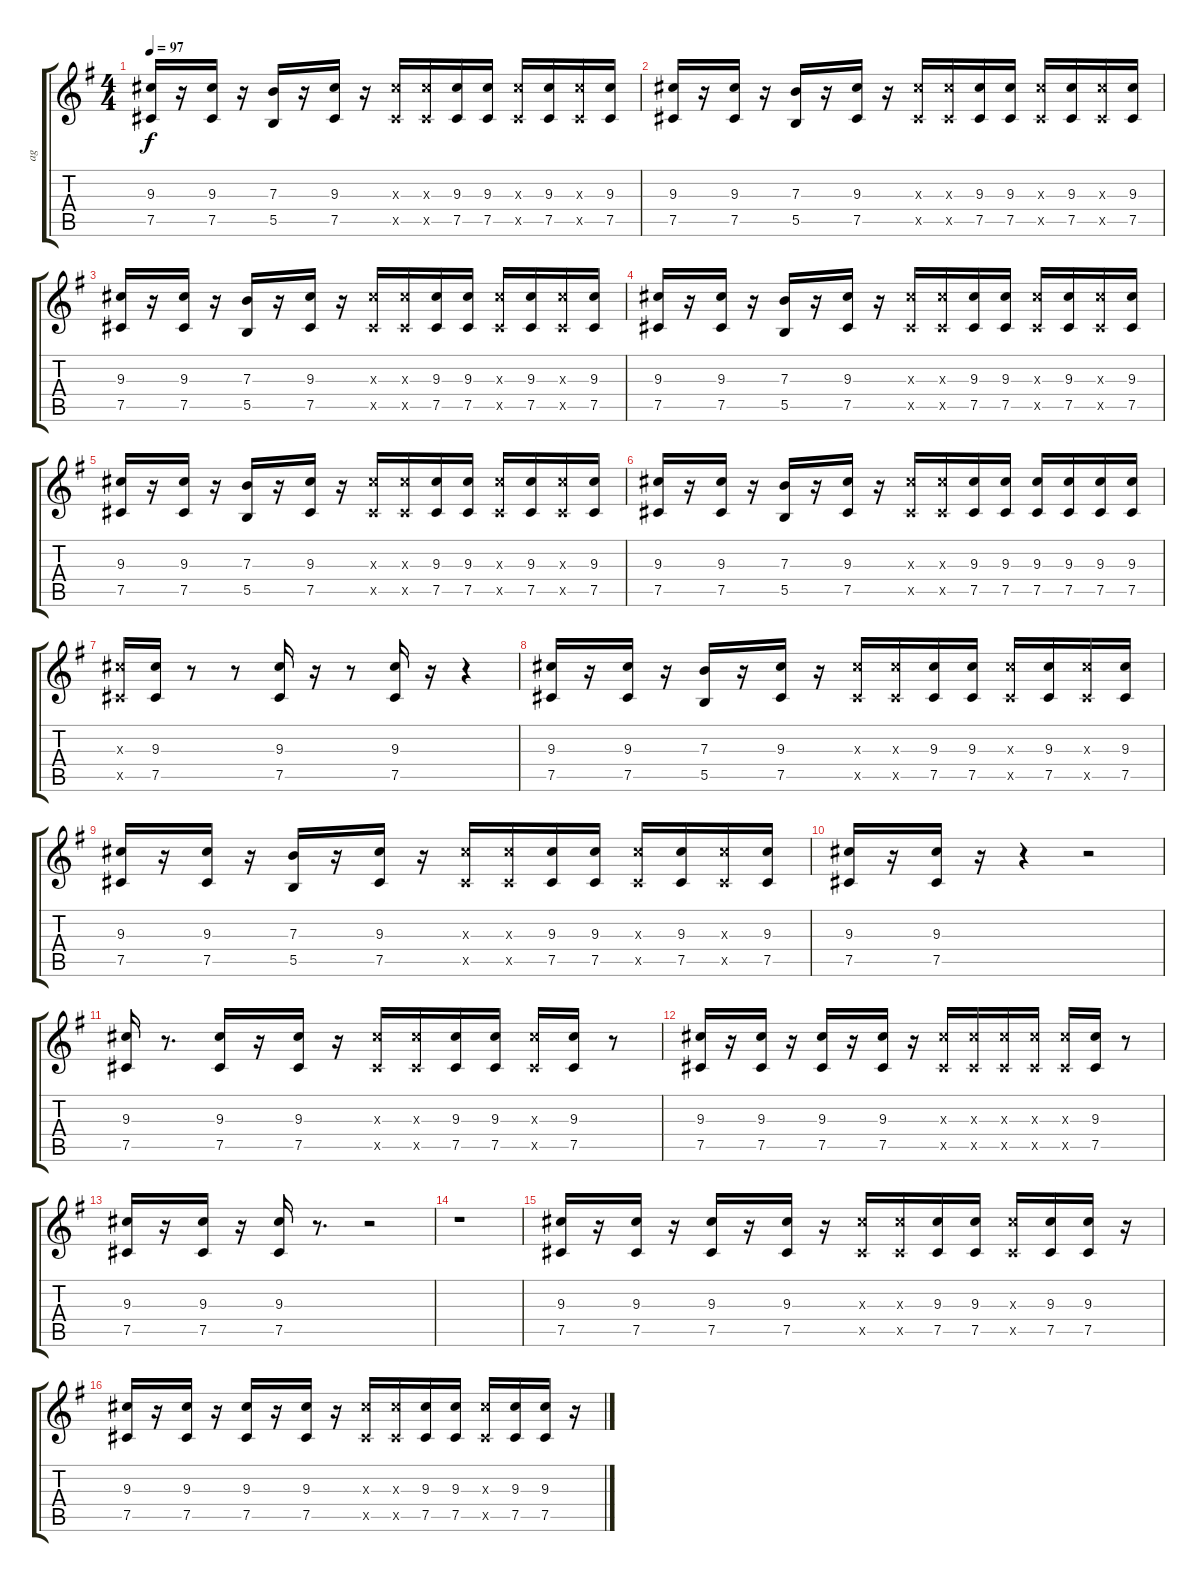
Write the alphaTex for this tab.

\track ("ag" "ag") {instrument acousticguitarsteel}
\staff {score tabs}
\tuning (Db4 Ab3 E3 B2 Gb2 Db2) {hide}
\ts (4 4)
\tempo 97
\clef g2
\ks g
(9.3 7.5).16{dy f} r.16 (9.3 7.5).16 r.16 (7.3 5.5).16 r.16 (9.3 7.5).16 r.16 (9.3{x} 7.5{x}).16 (9.3{x} 7.5{x}).16 (9.3 7.5).16 (9.3 7.5).16 (9.3{x} 7.5{x}).16 (9.3 7.5).16 (9.3{x} 7.5{x}).16 (9.3 7.5).16 |
(9.3 7.5).16 r.16 (9.3 7.5).16 r.16 (7.3 5.5).16 r.16 (9.3 7.5).16 r.16 (9.3{x} 7.5{x}).16 (9.3{x} 7.5{x}).16 (9.3 7.5).16 (9.3 7.5).16 (9.3{x} 7.5{x}).16 (9.3 7.5).16 (9.3{x} 7.5{x}).16 (9.3 7.5).16 |
(9.3 7.5).16 r.16 (9.3 7.5).16 r.16 (7.3 5.5).16 r.16 (9.3 7.5).16 r.16 (9.3{x} 7.5{x}).16 (9.3{x} 7.5{x}).16 (9.3 7.5).16 (9.3 7.5).16 (9.3{x} 7.5{x}).16 (9.3 7.5).16 (9.3{x} 7.5{x}).16 (9.3 7.5).16 |
(9.3 7.5).16 r.16 (9.3 7.5).16 r.16 (7.3 5.5).16 r.16 (9.3 7.5).16 r.16 (9.3{x} 7.5{x}).16 (9.3{x} 7.5{x}).16 (9.3 7.5).16 (9.3 7.5).16 (9.3{x} 7.5{x}).16 (9.3 7.5).16 (9.3{x} 7.5{x}).16 (9.3 7.5).16 |
(9.3 7.5).16 r.16 (9.3 7.5).16 r.16 (7.3 5.5).16 r.16 (9.3 7.5).16 r.16 (9.3{x} 7.5{x}).16 (9.3{x} 7.5{x}).16 (9.3 7.5).16 (9.3 7.5).16 (9.3{x} 7.5{x}).16 (9.3 7.5).16 (9.3{x} 7.5{x}).16 (9.3 7.5).16 |
(9.3 7.5).16 r.16 (9.3 7.5).16 r.16 (7.3 5.5).16 r.16 (9.3 7.5).16 r.16 (9.3{x} 7.5{x}).16 (9.3{x} 7.5{x}).16 (9.3 7.5).16 (9.3 7.5).16 (9.3 7.5).16 (9.3 7.5).16 (9.3 7.5).16 (9.3 7.5).16 |
(9.3{x} 7.5{x}).16 (9.3 7.5).16 r.8 r.8 (9.3 7.5).16 r.16 r.8 (9.3 7.5).16 r.16 r.4 |
(9.3 7.5).16 r.16 (9.3 7.5).16 r.16 (7.3 5.5).16 r.16 (9.3 7.5).16 r.16 (9.3{x} 7.5{x}).16 (9.3{x} 7.5{x}).16 (9.3 7.5).16 (9.3 7.5).16 (9.3{x} 7.5{x}).16 (9.3 7.5).16 (9.3{x} 7.5{x}).16 (9.3 7.5).16 |
(9.3 7.5).16 r.16 (9.3 7.5).16 r.16 (7.3 5.5).16 r.16 (9.3 7.5).16 r.16 (9.3{x} 7.5{x}).16 (9.3{x} 7.5{x}).16 (9.3 7.5).16 (9.3 7.5).16 (9.3{x} 7.5{x}).16 (9.3 7.5).16 (9.3{x} 7.5{x}).16 (9.3 7.5).16 |
(9.3 7.5).16 r.16 (9.3 7.5).16 r.16 r.4 r.2 |
(9.3 7.5).16 r.8{d} (9.3 7.5).16 r.16 (9.3 7.5).16 r.16 (9.3{x} 7.5{x}).16 (9.3{x} 7.5{x}).16 (9.3 7.5).16 (9.3 7.5).16 (9.3{x} 7.5{x}).16 (9.3 7.5).16 r.8 |
(9.3 7.5).16 r.16 (9.3 7.5).16 r.16 (9.3 7.5).16 r.16 (9.3 7.5).16 r.16 (9.3{x} 7.5{x}).16 (9.3{x} 7.5{x}).16 (9.3{x} 7.5{x}).16 (9.3{x} 7.5{x}).16 (9.3{x} 7.5{x}).16 (9.3 7.5).16 r.8 |
(9.3 7.5).16 r.16 (9.3 7.5).16 r.16 (9.3 7.5).16 r.8{d} r.2 |
r.1 |
(9.3 7.5).16 r.16 (9.3 7.5).16 r.16 (9.3 7.5).16 r.16 (9.3 7.5).16 r.16 (9.3{x} 7.5{x}).16 (9.3{x} 7.5{x}).16 (9.3 7.5).16 (9.3 7.5).16 (9.3{x} 7.5{x}).16 (9.3 7.5).16 (9.3 7.5).16 r.16 |
(9.3 7.5).16 r.16 (9.3 7.5).16 r.16 (9.3 7.5).16 r.16 (9.3 7.5).16 r.16 (9.3{x} 7.5{x}).16 (9.3{x} 7.5{x}).16 (9.3 7.5).16 (9.3 7.5).16 (9.3{x} 7.5{x}).16 (9.3 7.5).16 (9.3 7.5).16 r.16
